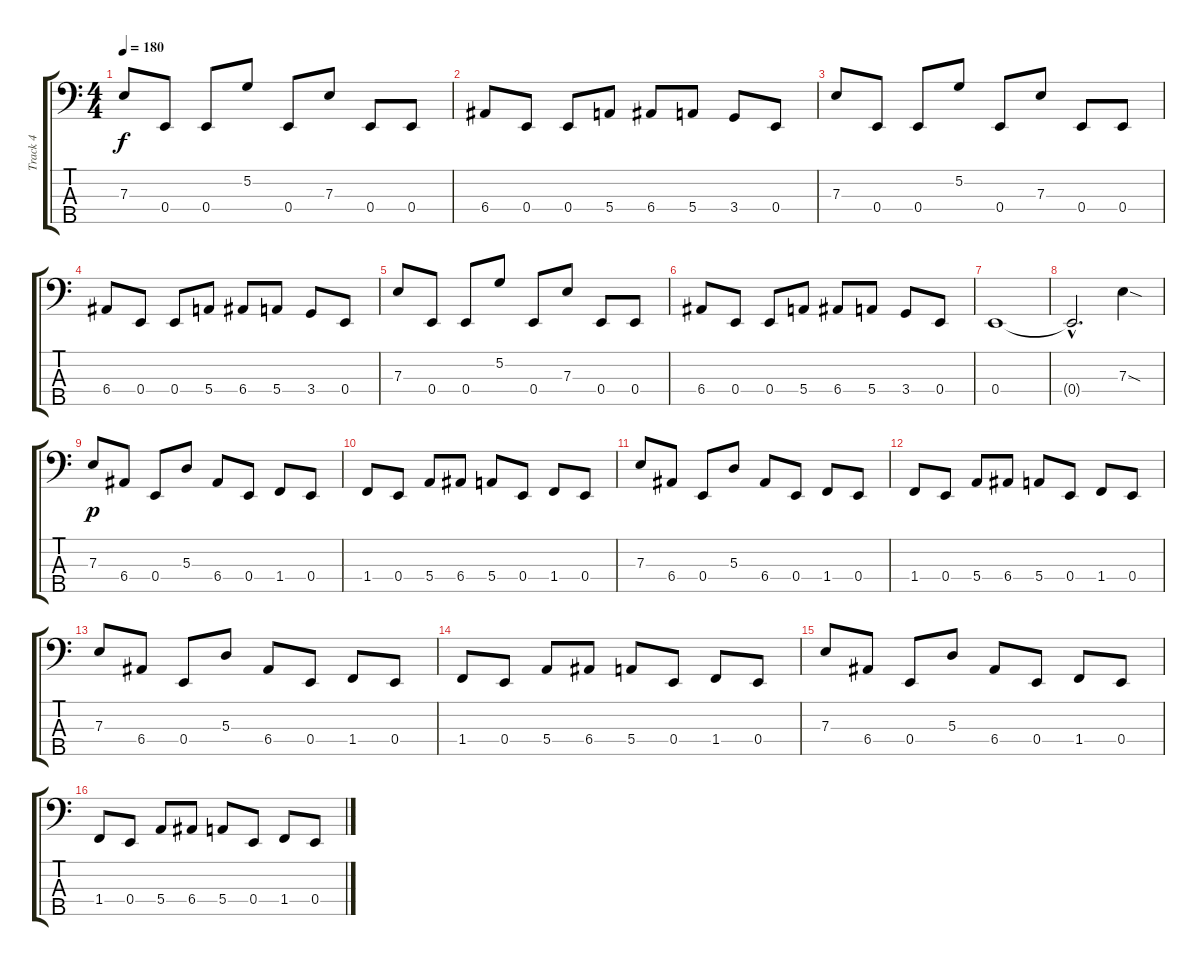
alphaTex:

\track ("Track 4" "Track 4") {instrument electricbassfinger}
\staff {score tabs}
\tuning (G2 D2 A1 E1 B0) {hide}
\ts (4 4)
\tempo 180
\clef f4
\ks c
7.3.8{dy f} 0.4.8 0.4.8 5.2.8 0.4.8 7.3.8 0.4.8 0.4.8 |
6.4.8 0.4.8 0.4.8 5.4.8 6.4.8 5.4.8 3.4.8 0.4.8 |
7.3.8 0.4.8 0.4.8 5.2.8 0.4.8 7.3.8 0.4.8 0.4.8 |
6.4.8 0.4.8 0.4.8 5.4.8 6.4.8 5.4.8 3.4.8 0.4.8 |
7.3.8 0.4.8 0.4.8 5.2.8 0.4.8 7.3.8 0.4.8 0.4.8 |
6.4.8 0.4.8 0.4.8 5.4.8 6.4.8 5.4.8 3.4.8 0.4.8 |
0.4.1 |
0.4{hac t}.2{d} 7.3{sod}.4 |
7.3.8{dy p} 6.4.8 0.4.8 5.3.8 6.4.8 0.4.8 1.4.8 0.4.8 |
1.4.8 0.4.8 5.4.8 6.4.8 5.4.8 0.4.8 1.4.8 0.4.8 |
7.3.8 6.4.8 0.4.8 5.3.8 6.4.8 0.4.8 1.4.8 0.4.8 |
1.4.8 0.4.8 5.4.8 6.4.8 5.4.8 0.4.8 1.4.8 0.4.8 |
7.3.8 6.4.8 0.4.8 5.3.8 6.4.8 0.4.8 1.4.8 0.4.8 |
1.4.8 0.4.8 5.4.8 6.4.8 5.4.8 0.4.8 1.4.8 0.4.8 |
7.3.8 6.4.8 0.4.8 5.3.8 6.4.8 0.4.8 1.4.8 0.4.8 |
1.4.8 0.4.8 5.4.8 6.4.8 5.4.8 0.4.8 1.4.8 0.4.8
